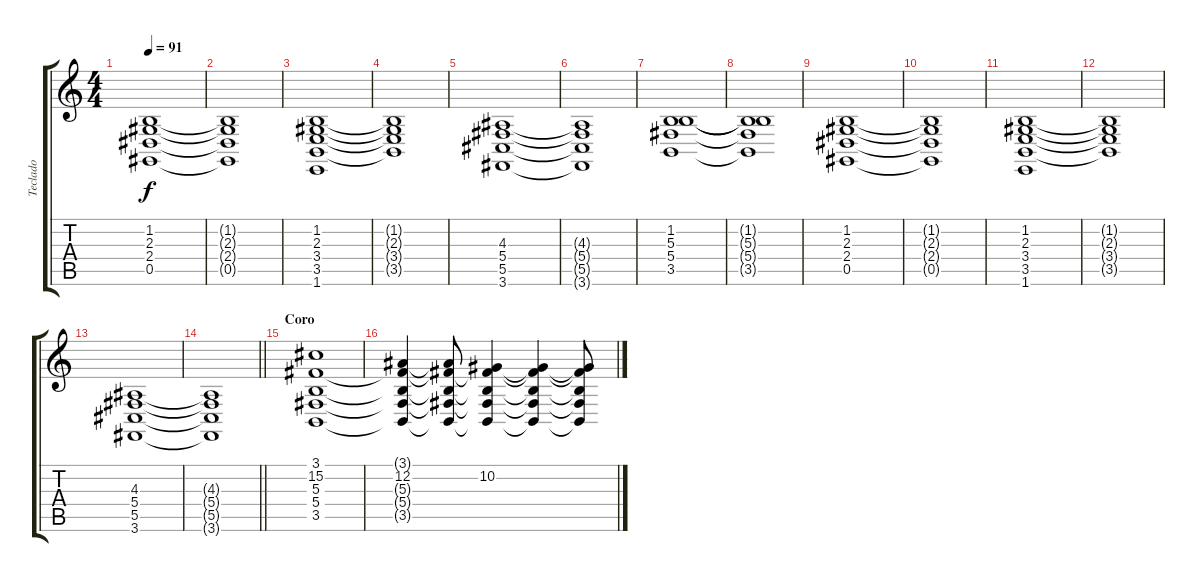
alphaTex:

\track ("Teclado" "Teclado") {instrument pad7halo}
\staff {score tabs}
\tuning (Eb4 Bb3 Gb3 Db3 Ab2 Eb2) {hide}
\ts (4 4)
\tempo 91
\clef g2
\ks c
(1.2 2.3 2.4 0.5).1{dy f} |
(1.2{t} 2.3{t} 2.4{t} 0.5{t}).1 |
(1.2 2.3 3.4 3.5 1.6).1 |
(1.2{t} 2.3{t} 3.4{t} 3.5{t}).1 |
(4.3 5.4 5.5 3.6).1 |
(4.3{t} 5.4{t} 5.5{t} 3.6{t}).1 |
(1.2 5.3 5.4 3.5).1 |
(1.2{t} 5.3{t} 5.4{t} 3.5{t}).1 |
(1.2 2.3 2.4 0.5).1 |
(1.2{t} 2.3{t} 2.4{t} 0.5{t}).1 |
(1.2 2.3 3.4 3.5 1.6).1 |
(1.2{t} 2.3{t} 3.4{t} 3.5{t}).1 |
(4.3 5.4 5.5 3.6).1 |
\barLineRight lightlight
(4.3{t} 5.4{t} 5.5{t} 3.6{t}).1 |
\section ("" "Coro")
(3.1 15.2 5.3 5.4 3.5).1 |
(3.1{t} 12.2 5.3{t} 5.4{t} 3.5{t}).4 (3.1{t} 12.2{t} 5.3{t} 5.4{t} 3.5{t}).8 (3.1{t} 10.2 5.3{t} 5.4{t} 3.5{t}).4 (3.1{t} 10.2{t} 5.3{t} 5.4{t} 3.5{t}).4 (3.1{t} 10.2{t} 5.3{t} 5.4{t} 3.5{t}).8
